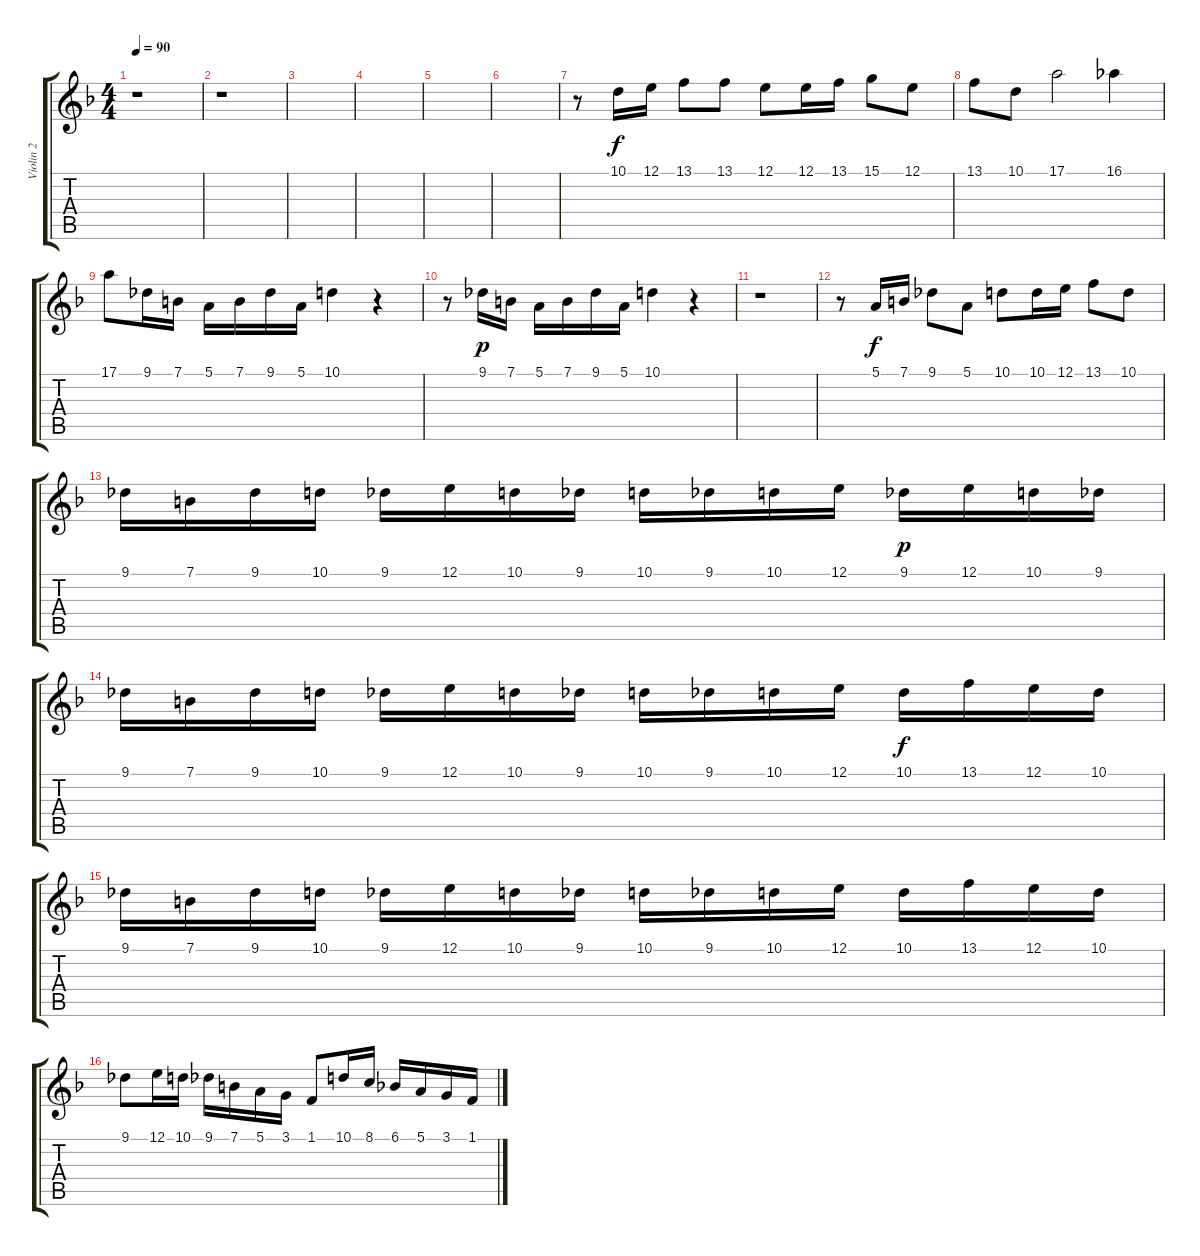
\track ("Violin 2" "Violin 2") {instrument violin}
\staff {score tabs}
\tuning (E4 B3 G3 D3 A2 E2) {hide}
\ts (4 4)
\tempo 90
\clef g2
\ks f
r.1{dy p} |
r.1 |
|
|
|
|
r.8 10.1.16{dy f} 12.1.16 13.1.8 13.1.8 12.1.8 12.1.16 13.1.16 15.1.8 12.1.8 |
13.1.8 10.1.8 17.1.2 16.1.4 |
17.1.8 9.1.16 7.1.16 5.1.16 7.1.16 9.1.16 5.1.16 10.1.4 r.4 |
r.8 9.1.16{dy p} 7.1.16 5.1.16 7.1.16 9.1.16 5.1.16 10.1.4 r.4 |
r.1 |
r.8 5.1.16{dy f} 7.1.16 9.1.8 5.1.8 10.1.8 10.1.16 12.1.16 13.1.8 10.1.8 |
9.1.16 7.1.16 9.1.16 10.1.16 9.1.16 12.1.16 10.1.16 9.1.16 10.1.16 9.1.16 10.1.16 12.1.16 9.1.16{dy p} 12.1.16 10.1.16 9.1.16 |
9.1.16 7.1.16 9.1.16 10.1.16 9.1.16 12.1.16 10.1.16 9.1.16 10.1.16 9.1.16 10.1.16 12.1.16 10.1.16{dy f} 13.1.16 12.1.16 10.1.16 |
9.1.16 7.1.16 9.1.16 10.1.16 9.1.16 12.1.16 10.1.16 9.1.16 10.1.16 9.1.16 10.1.16 12.1.16 10.1.16 13.1.16 12.1.16 10.1.16 |
9.1.8 12.1.16 10.1.16 9.1.16 7.1.16 5.1.16 3.1.16 1.1.8 10.1.16 8.1.16 6.1.16 5.1.16 3.1.16 1.1.16
